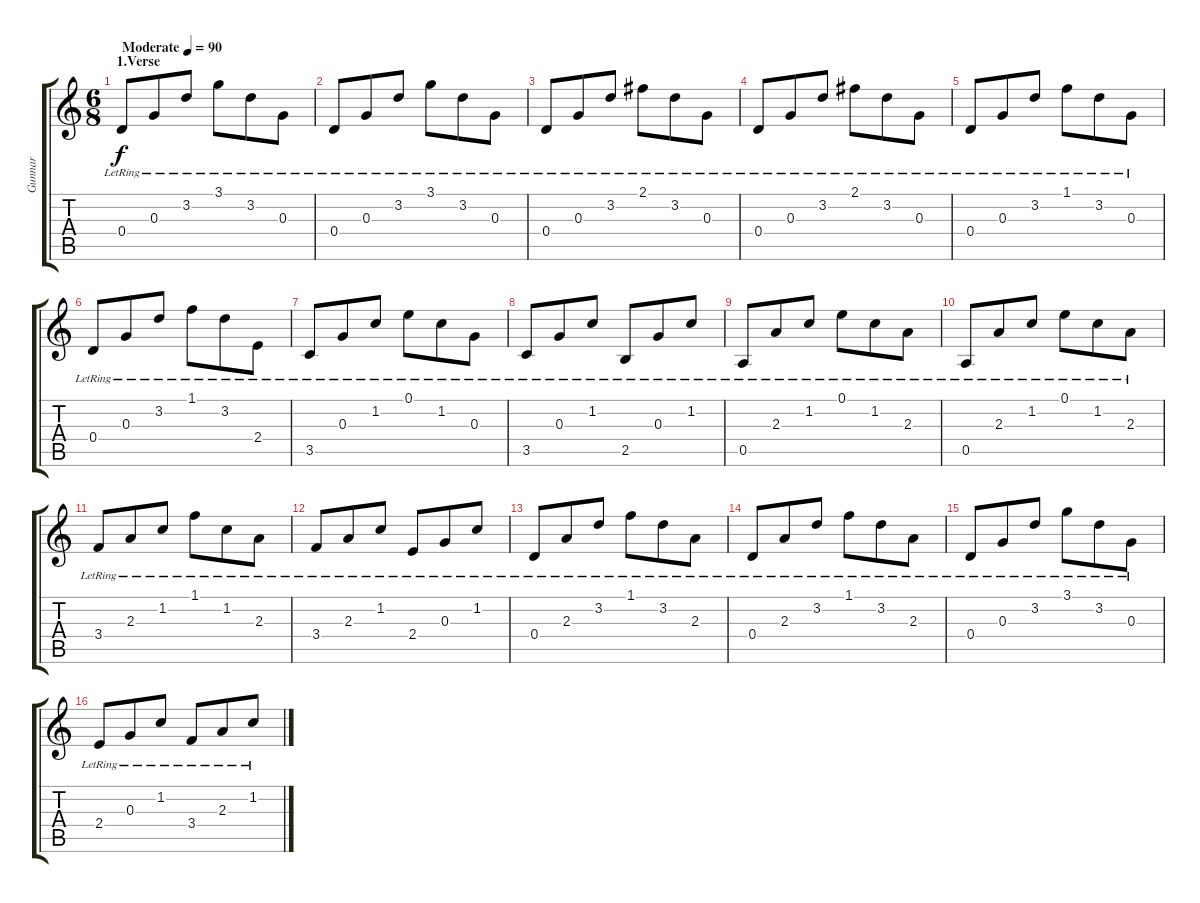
\track ("Gunnar" "Gunnar") {instrument electricguitarclean}
\staff {score tabs}
\tuning (E4 B3 G3 D3 A2 E2) {hide}
\ts (6 8)
\section ("" "1.Verse")
\tempo (90 "Moderate")
\clef g2
\ks c
0.4{lr}.8{dy f instrument electricguitarclean} 0.3{lr}.8 3.2{lr}.8 3.1{lr}.8 3.2{lr}.8 0.3{lr}.8 |
0.4{lr}.8 0.3{lr}.8 3.2{lr}.8 3.1{lr}.8 3.2{lr}.8 0.3{lr}.8 |
0.4{lr}.8 0.3{lr}.8 3.2{lr}.8 2.1{lr}.8 3.2{lr}.8 0.3{lr}.8 |
0.4{lr}.8 0.3{lr}.8 3.2{lr}.8 2.1{lr}.8 3.2{lr}.8 0.3{lr}.8 |
0.4{lr}.8 0.3{lr}.8 3.2{lr}.8 1.1{lr}.8 3.2{lr}.8 0.3{lr}.8 |
0.4{lr}.8 0.3{lr}.8 3.2{lr}.8 1.1{lr}.8 3.2{lr}.8 2.4{lr}.8 |
3.5{lr}.8 0.3{lr}.8 1.2{lr}.8 0.1{lr}.8 1.2{lr}.8 0.3{lr}.8 |
3.5{lr}.8 0.3{lr}.8 1.2{lr}.8 2.5{lr}.8 0.3{lr}.8 1.2{lr}.8 |
0.5{lr}.8 2.3{lr}.8 1.2{lr}.8 0.1{lr}.8 1.2{lr}.8 2.3{lr}.8 |
0.5{lr}.8 2.3{lr}.8 1.2{lr}.8 0.1{lr}.8 1.2{lr}.8 2.3{lr}.8 |
3.4{lr}.8 2.3{lr}.8 1.2{lr}.8 1.1{lr}.8 1.2{lr}.8 2.3{lr}.8 |
3.4{lr}.8 2.3{lr}.8 1.2{lr}.8 2.4{lr}.8 0.3{lr}.8 1.2{lr}.8 |
0.4{lr}.8 2.3{lr}.8 3.2{lr}.8 1.1{lr}.8 3.2{lr}.8 2.3{lr}.8 |
0.4{lr}.8 2.3{lr}.8 3.2{lr}.8 1.1{lr}.8 3.2{lr}.8 2.3{lr}.8 |
0.4{lr}.8 0.3{lr}.8 3.2{lr}.8 3.1{lr}.8 3.2{lr}.8 0.3{lr}.8 |
2.4{lr}.8 0.3{lr}.8 1.2{lr}.8 3.4{lr}.8 2.3{lr}.8 1.2{lr}.8
